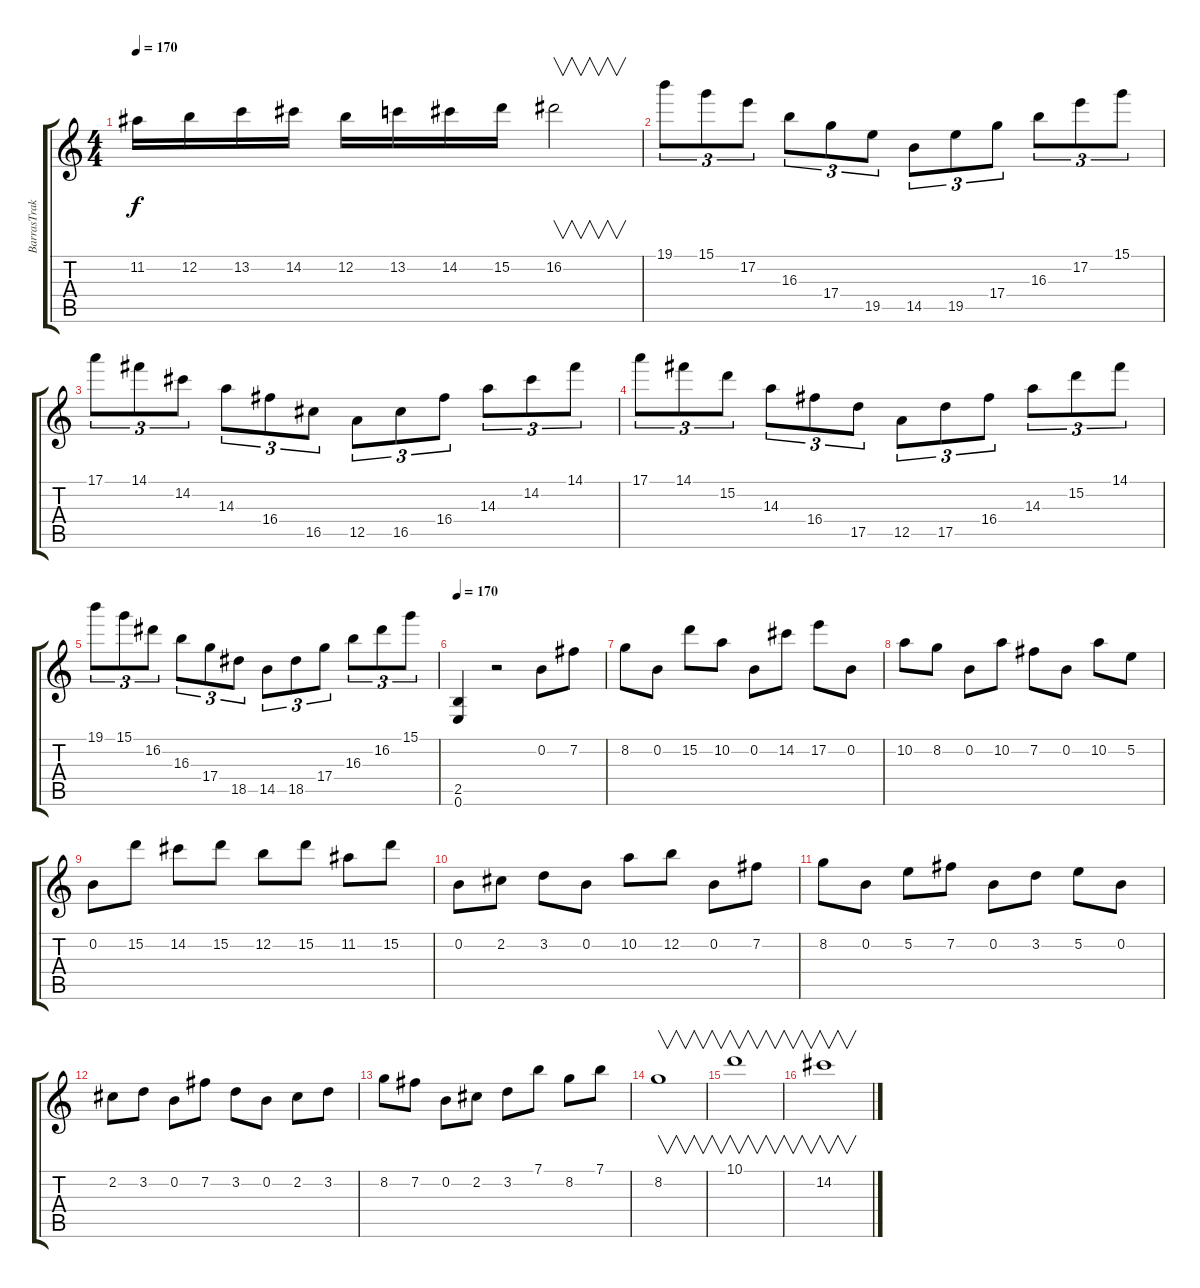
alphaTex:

\track ("BarrasTraktor" "BarrasTrak") {instrument distortionguitar}
\staff {score tabs}
\tuning (E4 B3 G3 D3 A2 E2) {hide}
\ts (4 4)
\tempo 170
\clef g2
\ks c
11.2.16{dy f} 12.2.16 13.2.16 14.2.16 12.2.16 13.2.16 14.2.16 15.2.16 16.2.2{v} |
19.1.8{tu (3 2)} 15.1.8{tu (3 2)} 17.2.8{tu (3 2)} 16.3.8{tu (3 2)} 17.4.8{tu (3 2)} 19.5.8{tu (3 2)} 14.5.8{tu (3 2)} 19.5.8{tu (3 2)} 17.4.8{tu (3 2)} 16.3.8{tu (3 2)} 17.2.8{tu (3 2)} 15.1.8{tu (3 2)} |
17.1.8{tu (3 2)} 14.1.8{tu (3 2)} 14.2.8{tu (3 2)} 14.3.8{tu (3 2)} 16.4.8{tu (3 2)} 16.5.8{tu (3 2)} 12.5.8{tu (3 2)} 16.5.8{tu (3 2)} 16.4.8{tu (3 2)} 14.3.8{tu (3 2)} 14.2.8{tu (3 2)} 14.1.8{tu (3 2)} |
17.1.8{tu (3 2)} 14.1.8{tu (3 2)} 15.2.8{tu (3 2)} 14.3.8{tu (3 2)} 16.4.8{tu (3 2)} 17.5.8{tu (3 2)} 12.5.8{tu (3 2)} 17.5.8{tu (3 2)} 16.4.8{tu (3 2)} 14.3.8{tu (3 2)} 15.2.8{tu (3 2)} 14.1.8{tu (3 2)} |
19.1.8{tu (3 2)} 15.1.8{tu (3 2)} 16.2.8{tu (3 2)} 16.3.8{tu (3 2)} 17.4.8{tu (3 2)} 18.5.8{tu (3 2)} 14.5.8{tu (3 2)} 18.5.8{tu (3 2)} 17.4.8{tu (3 2)} 16.3.8{tu (3 2)} 16.2.8{tu (3 2)} 15.1.8{tu (3 2)} |
\tempo 170
(2.5 0.6).4{balance 0} r.2 0.2.8 7.2.8 |
8.2.8 0.2.8 15.2.8 10.2.8 0.2.8 14.2.8 17.2.8 0.2.8 |
10.2.8 8.2.8 0.2.8 10.2.8 7.2.8 0.2.8 10.2.8 5.2.8 |
0.2.8 15.2.8 14.2.8 15.2.8 12.2.8 15.2.8 11.2.8 15.2.8 |
0.2.8 2.2.8 3.2.8 0.2.8 10.2.8 12.2.8 0.2.8 7.2.8 |
8.2.8 0.2.8 5.2.8 7.2.8 0.2.8 3.2.8 5.2.8 0.2.8 |
2.2.8 3.2.8 0.2.8 7.2.8 3.2.8 0.2.8 2.2.8 3.2.8 |
8.2.8 7.2.8 0.2.8 2.2.8 3.2.8 7.1.8 8.2.8 7.1.8 |
8.2.1{v} |
10.1.1{v} |
14.2.1{v}
